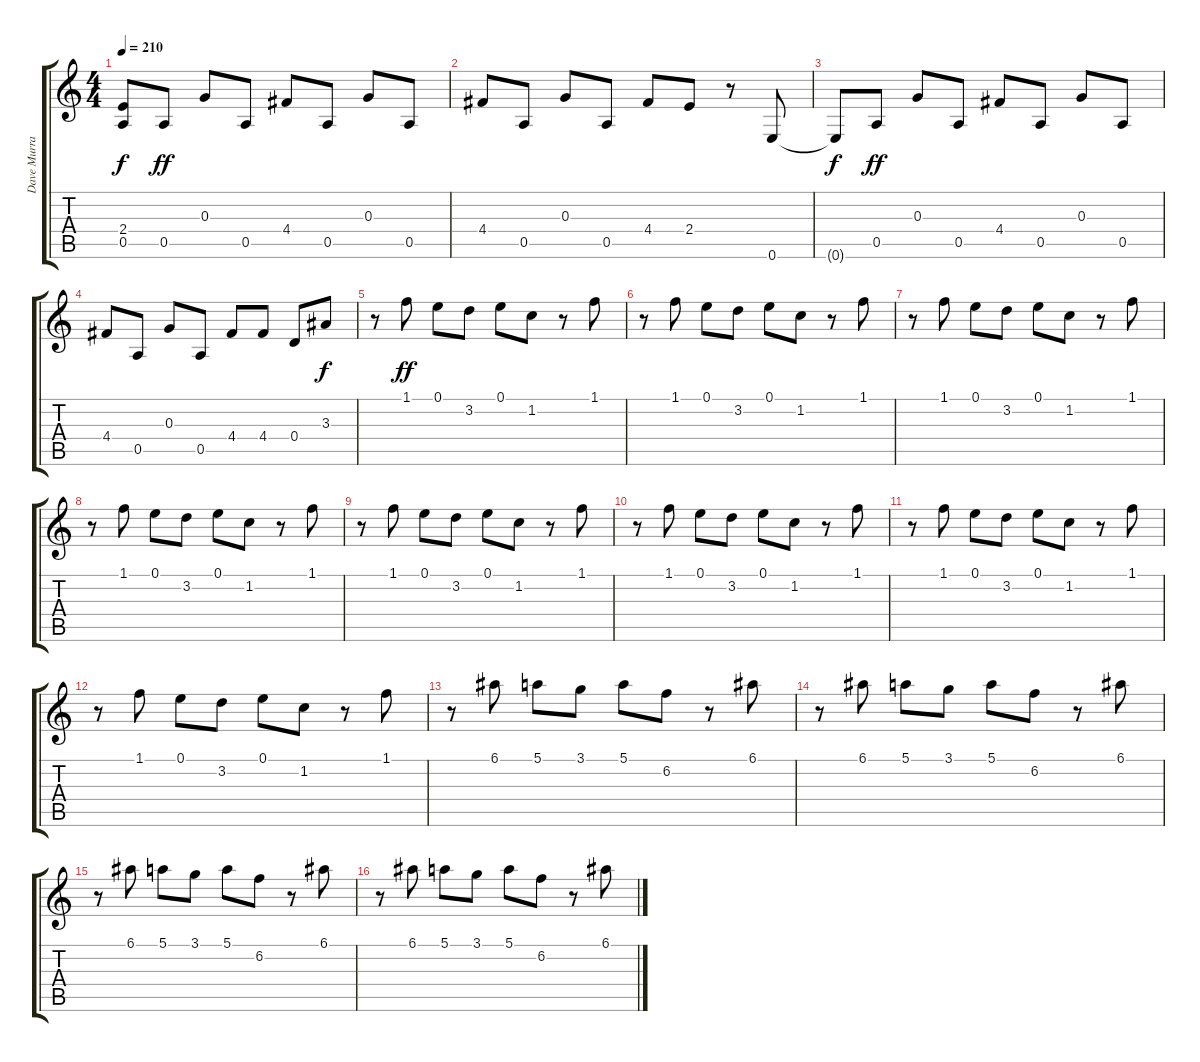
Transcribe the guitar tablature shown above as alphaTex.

\track ("Dave Murray" "Dave Murra") {instrument distortionguitar}
\staff {score tabs}
\tuning (E4 B3 G3 D3 A2 E2) {hide}
\ts (4 4)
\tempo 210
\clef g2
\ks c
(2.4{t} 0.5{t}).8{dy f} 0.5.8{dy ff} 0.3.8 0.5.8 4.4.8 0.5.8 0.3.8 0.5.8 |
4.4.8 0.5.8 0.3.8 0.5.8 4.4.8 2.4.8 r.8 0.6.8 |
0.6{t}.8{dy f} 0.5.8{dy ff} 0.3.8 0.5.8 4.4.8 0.5.8 0.3.8 0.5.8 |
4.4.8 0.5.8 0.3.8 0.5.8 4.4.8 4.4.8 0.4.8 3.3.8{dy f volume 6 instrument distortionguitar} |
r.8 1.1.8{dy ff} 0.1.8 3.2.8 0.1.8 1.2.8 r.8 1.1.8 |
r.8 1.1.8 0.1.8 3.2.8 0.1.8 1.2.8 r.8 1.1.8 |
r.8 1.1.8 0.1.8 3.2.8 0.1.8 1.2.8 r.8 1.1.8 |
r.8 1.1.8 0.1.8 3.2.8 0.1.8 1.2.8 r.8 1.1.8 |
r.8 1.1.8 0.1.8 3.2.8 0.1.8 1.2.8 r.8 1.1.8 |
r.8 1.1.8 0.1.8 3.2.8 0.1.8 1.2.8 r.8 1.1.8 |
r.8 1.1.8 0.1.8 3.2.8 0.1.8 1.2.8 r.8 1.1.8 |
r.8 1.1.8 0.1.8 3.2.8 0.1.8 1.2.8 r.8 1.1.8 |
r.8 6.1.8 5.1.8 3.1.8 5.1.8 6.2.8 r.8 6.1.8 |
r.8 6.1.8 5.1.8 3.1.8 5.1.8 6.2.8 r.8 6.1.8 |
r.8 6.1.8 5.1.8 3.1.8 5.1.8 6.2.8 r.8 6.1.8 |
r.8 6.1.8 5.1.8 3.1.8 5.1.8 6.2.8 r.8 6.1.8
